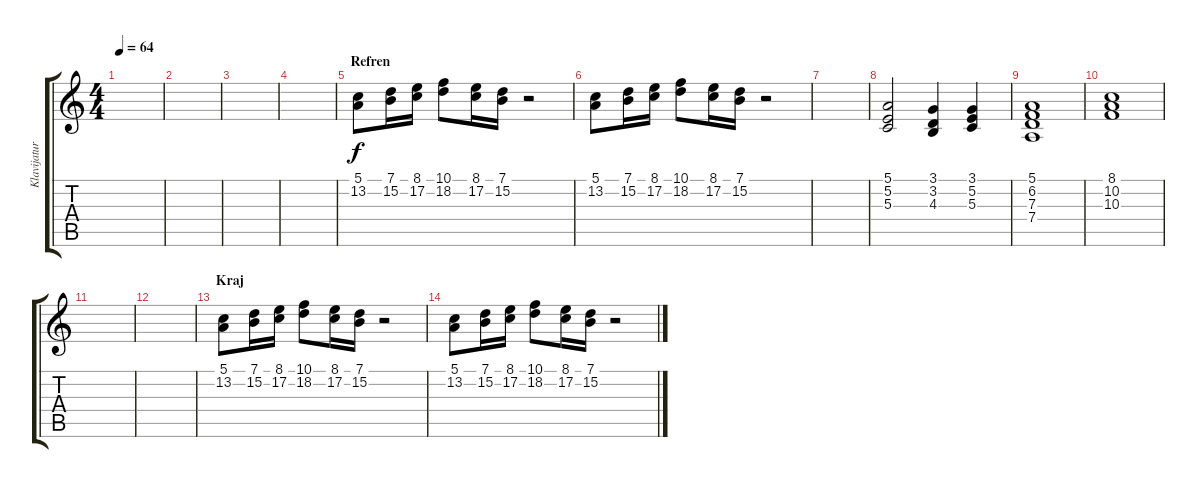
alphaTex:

\track ("Klavijature I" "Klavijatur") {instrument choiraahs}
\staff {score tabs}
\tuning (E4 B3 G3 D3 A2 E2) {hide}
\ts (4 4)
\tempo 64
\clef g2
\ks c
|
|
|
|
\section ("" "Refren")
(5.1 13.2).8{volume 15 instrument marimba} (7.1 15.2).16 (8.1 17.2).16 (10.1 18.2).8 (8.1 17.2).16 (7.1 15.2).16 r.2 |
(5.1 13.2).8 (7.1 15.2).16 (8.1 17.2).16 (10.1 18.2).8 (8.1 17.2).16 (7.1 15.2).16 r.2 |
|
(5.1 5.2 5.3).2{volume 9 instrument choiraahs} (3.1 3.2 4.3).4 (3.1 5.2 5.3).4 |
(5.1 6.2 7.3 7.4).1 |
(8.1 10.2 10.3).1 |
|
|
\section ("" "Kraj")
(5.1 13.2).8 (7.1 15.2).16 (8.1 17.2).16 (10.1 18.2).8 (8.1 17.2).16 (7.1 15.2).16 r.2 |
(5.1 13.2).8 (7.1 15.2).16 (8.1 17.2).16 (10.1 18.2).8 (8.1 17.2).16 (7.1 15.2).16 r.2
